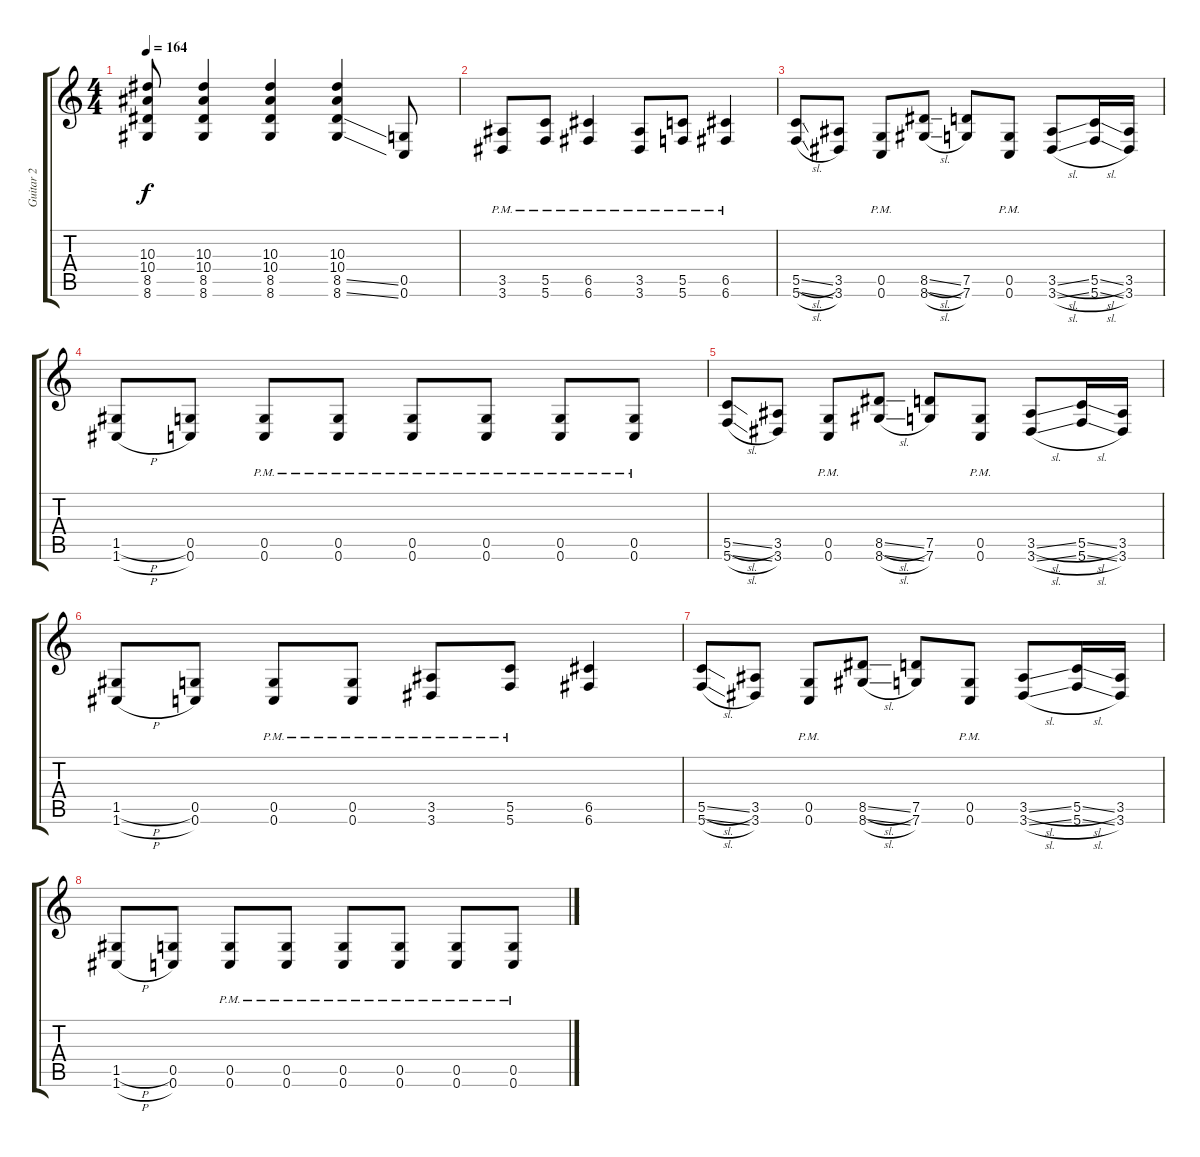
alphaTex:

\track ("Guitar 2" "Guitar 2") {instrument distortionguitar}
\staff {score tabs}
\tuning (D4 A3 F3 C3 G2 C2) {hide}
\ts (4 4)
\tempo 164
\clef g2
\ks c
(10.3 10.4 8.5 8.6).8{dy f} (10.3 10.4 8.5 8.6).4 (10.3 10.4 8.5 8.6).4 (10.3 10.4 8.5{ss} 8.6{ss}).4 (0.5 0.6).8 |
(3.5{pm} 3.6{pm}).8 (5.5{pm} 5.6{pm}).8 (6.5{pm} 6.6{pm}).4 (3.5{pm} 3.6{pm}).8 (5.5{pm} 5.6{pm}).8 (6.5{pm} 6.6{pm}).4 |
(5.5{sl} 5.6{sl}).8 (3.5 3.6).8 (0.5{pm} 0.6{pm}).8 (8.5{sl} 8.6{sl}).8 (7.5 7.6).8 (0.5{pm} 0.6{pm}).8 (3.5{sl} 3.6{sl}).8 (5.5{sl} 5.6{sl}).16 (3.5 3.6).16 |
(1.5{h} 1.6{h}).8 (0.5 0.6).8 (0.5{pm} 0.6{pm}).8 (0.5{pm} 0.6{pm}).8 (0.5{pm} 0.6{pm}).8 (0.5{pm} 0.6{pm}).8 (0.5{pm} 0.6{pm}).8 (0.5{pm} 0.6{pm}).8 |
(5.5{sl} 5.6{sl}).8 (3.5 3.6).8 (0.5{pm} 0.6{pm}).8 (8.5{sl} 8.6{sl}).8 (7.5 7.6).8 (0.5{pm} 0.6{pm}).8 (3.5{sl} 3.6{sl}).8 (5.5{sl} 5.6{sl}).16 (3.5 3.6).16 |
(1.5{h} 1.6{h}).8 (0.5 0.6).8 (0.5{pm} 0.6{pm}).8 (0.5{pm} 0.6{pm}).8 (3.5{pm} 3.6{pm}).8 (5.5{pm} 5.6{pm}).8 (6.5 6.6).4 |
(5.5{sl} 5.6{sl}).8 (3.5 3.6).8 (0.5{pm} 0.6{pm}).8 (8.5{sl} 8.6{sl}).8 (7.5 7.6).8 (0.5{pm} 0.6{pm}).8 (3.5{sl} 3.6{sl}).8 (5.5{sl} 5.6{sl}).16 (3.5 3.6).16 |
(1.5{h} 1.6{h}).8 (0.5 0.6).8 (0.5{pm} 0.6{pm}).8 (0.5{pm} 0.6{pm}).8 (0.5{pm} 0.6{pm}).8 (0.5{pm} 0.6{pm}).8 (0.5{pm} 0.6{pm}).8 (0.5{pm} 0.6{pm}).8
